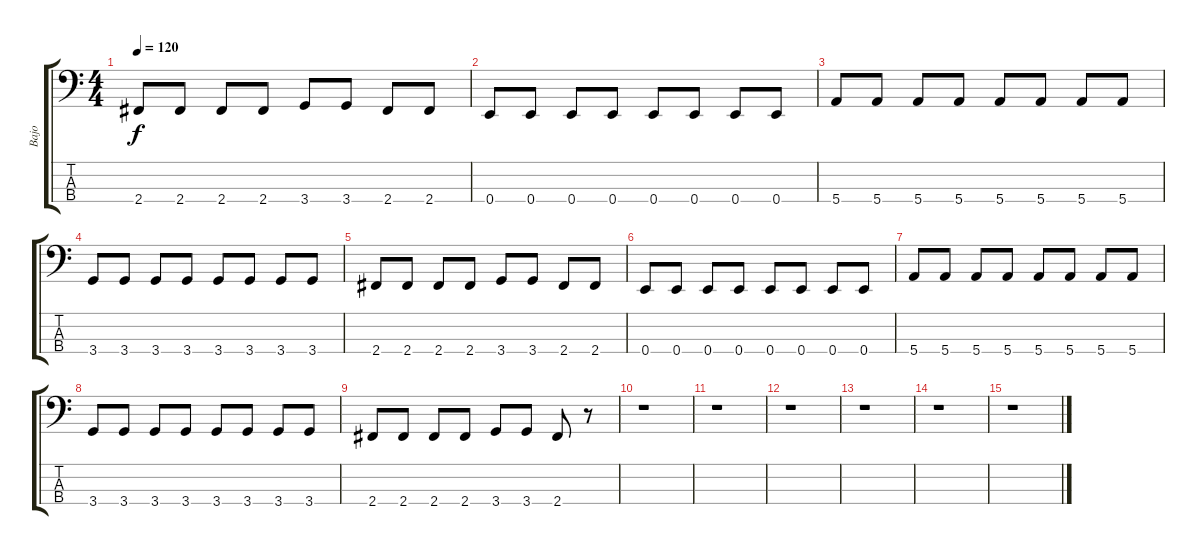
\track ("Bajo" "Bajo") {instrument electricbassfinger}
\staff {score tabs}
\tuning (G2 D2 A1 E1) {hide}
\ts (4 4)
\tempo 120
\clef f4
\ks c
2.4.8{dy f} 2.4.8 2.4.8 2.4.8 3.4.8 3.4.8 2.4.8 2.4.8 |
0.4.8 0.4.8 0.4.8 0.4.8 0.4.8 0.4.8 0.4.8 0.4.8 |
5.4.8 5.4.8 5.4.8 5.4.8 5.4.8 5.4.8 5.4.8 5.4.8 |
3.4.8 3.4.8 3.4.8 3.4.8 3.4.8 3.4.8 3.4.8 3.4.8 |
2.4.8 2.4.8 2.4.8 2.4.8 3.4.8 3.4.8 2.4.8 2.4.8 |
0.4.8 0.4.8 0.4.8 0.4.8 0.4.8 0.4.8 0.4.8 0.4.8 |
5.4.8 5.4.8 5.4.8 5.4.8 5.4.8 5.4.8 5.4.8 5.4.8 |
3.4.8 3.4.8 3.4.8 3.4.8 3.4.8 3.4.8 3.4.8 3.4.8 |
2.4.8 2.4.8 2.4.8 2.4.8 3.4.8 3.4.8 2.4.8 r.8 |
r.1 |
r.1 |
r.1 |
r.1 |
r.1 |
r.1
